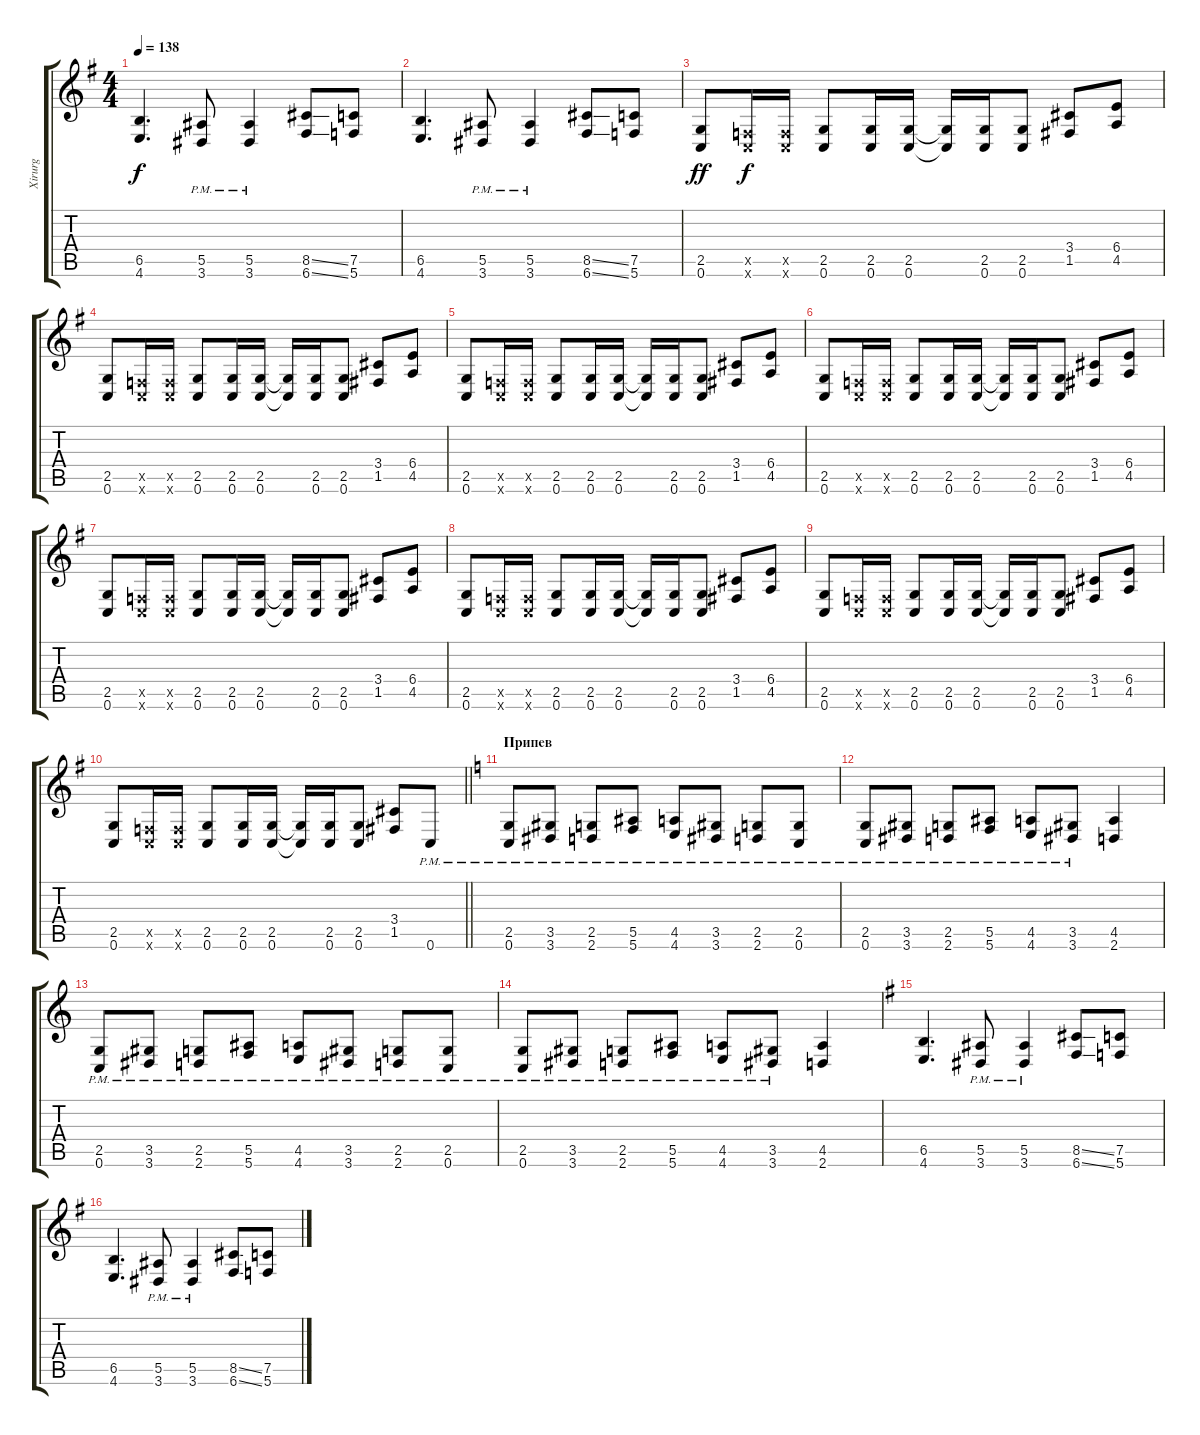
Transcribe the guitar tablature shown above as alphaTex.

\track ("Xirurg" "Xirurg") {instrument distortionguitar}
\staff {score tabs}
\tuning (C4 G3 Eb3 Bb2 F2 C2) {hide}
\ts (4 4)
\tempo 138
\clef g2
\ks eminor
(6.5 4.6).4{d dy f} (5.5{pm} 3.6{pm}).8 (5.5{pm} 3.6{pm}).4 (8.5{ss} 6.6{ss}).8 (7.5 5.6).8 |
(6.5 4.6).4{d} (5.5{pm} 3.6{pm}).8 (5.5{pm} 3.6{pm}).4 (8.5{ss} 6.6{ss}).8 (7.5 5.6).8 |
(2.5 0.6).8{dy ff} (0.5{x} 0.6{x}).16{dy f} (0.5{x} 0.6{x}).16 (2.5 0.6).8 (2.5 0.6).16 (2.5 0.6).16 (2.5{t} 0.6{t}).16 (2.5 0.6).16 (2.5 0.6).8 (3.4 1.5).8 (6.4 4.5).8 |
(2.5 0.6).8 (0.5{x} 0.6{x}).16 (0.5{x} 0.6{x}).16 (2.5 0.6).8 (2.5 0.6).16 (2.5 0.6).16 (2.5{t} 0.6{t}).16 (2.5 0.6).16 (2.5 0.6).8 (3.4 1.5).8 (6.4 4.5).8 |
(2.5 0.6).8 (0.5{x} 0.6{x}).16 (0.5{x} 0.6{x}).16 (2.5 0.6).8 (2.5 0.6).16 (2.5 0.6).16 (2.5{t} 0.6{t}).16 (2.5 0.6).16 (2.5 0.6).8 (3.4 1.5).8 (6.4 4.5).8 |
(2.5 0.6).8 (0.5{x} 0.6{x}).16 (0.5{x} 0.6{x}).16 (2.5 0.6).8 (2.5 0.6).16 (2.5 0.6).16 (2.5{t} 0.6{t}).16 (2.5 0.6).16 (2.5 0.6).8 (3.4 1.5).8 (6.4 4.5).8 |
(2.5 0.6).8 (0.5{x} 0.6{x}).16 (0.5{x} 0.6{x}).16 (2.5 0.6).8 (2.5 0.6).16 (2.5 0.6).16 (2.5{t} 0.6{t}).16 (2.5 0.6).16 (2.5 0.6).8 (3.4 1.5).8 (6.4 4.5).8 |
(2.5 0.6).8 (0.5{x} 0.6{x}).16 (0.5{x} 0.6{x}).16 (2.5 0.6).8 (2.5 0.6).16 (2.5 0.6).16 (2.5{t} 0.6{t}).16 (2.5 0.6).16 (2.5 0.6).8 (3.4 1.5).8 (6.4 4.5).8 |
(2.5 0.6).8 (0.5{x} 0.6{x}).16 (0.5{x} 0.6{x}).16 (2.5 0.6).8 (2.5 0.6).16 (2.5 0.6).16 (2.5{t} 0.6{t}).16 (2.5 0.6).16 (2.5 0.6).8 (3.4 1.5).8 (6.4 4.5).8 |
\barLineRight lightlight
(2.5 0.6).8 (0.5{x} 0.6{x}).16 (0.5{x} 0.6{x}).16 (2.5 0.6).8 (2.5 0.6).16 (2.5 0.6).16 (2.5{t} 0.6{t}).16 (2.5 0.6).16 (2.5 0.6).8 (3.4 1.5).8 0.6{pm}.8 |
\section ("" "Припев")
\ks c
(2.5{pm} 0.6{pm}).8 (3.5{pm} 3.6{pm}).8 (2.5{pm} 2.6{pm}).8 (5.5{pm} 5.6{pm}).8 (4.5{pm} 4.6{pm}).8 (3.5{pm} 3.6{pm}).8 (2.5{pm} 2.6{pm}).8 (2.5{pm} 0.6{pm}).8 |
(2.5{pm} 0.6{pm}).8 (3.5{pm} 3.6{pm}).8 (2.5{pm} 2.6{pm}).8 (5.5{pm} 5.6{pm}).8 (4.5{pm} 4.6{pm}).8 (3.5{pm} 3.6{pm}).8 (4.5 2.6).4 |
(2.5{pm} 0.6{pm}).8 (3.5{pm} 3.6{pm}).8 (2.5{pm} 2.6{pm}).8 (5.5{pm} 5.6{pm}).8 (4.5{pm} 4.6{pm}).8 (3.5{pm} 3.6{pm}).8 (2.5{pm} 2.6{pm}).8 (2.5{pm} 0.6{pm}).8 |
(2.5{pm} 0.6{pm}).8 (3.5{pm} 3.6{pm}).8 (2.5{pm} 2.6{pm}).8 (5.5{pm} 5.6{pm}).8 (4.5{pm} 4.6{pm}).8 (3.5{pm} 3.6{pm}).8 (4.5 2.6).4 |
\ks eminor
(6.5 4.6).4{d} (5.5{pm} 3.6{pm}).8 (5.5{pm} 3.6{pm}).4 (8.5{ss} 6.6{ss}).8 (7.5 5.6).8 |
(6.5 4.6).4{d} (5.5{pm} 3.6{pm}).8 (5.5{pm} 3.6{pm}).4 (8.5{ss} 6.6{ss}).8 (7.5 5.6).8
